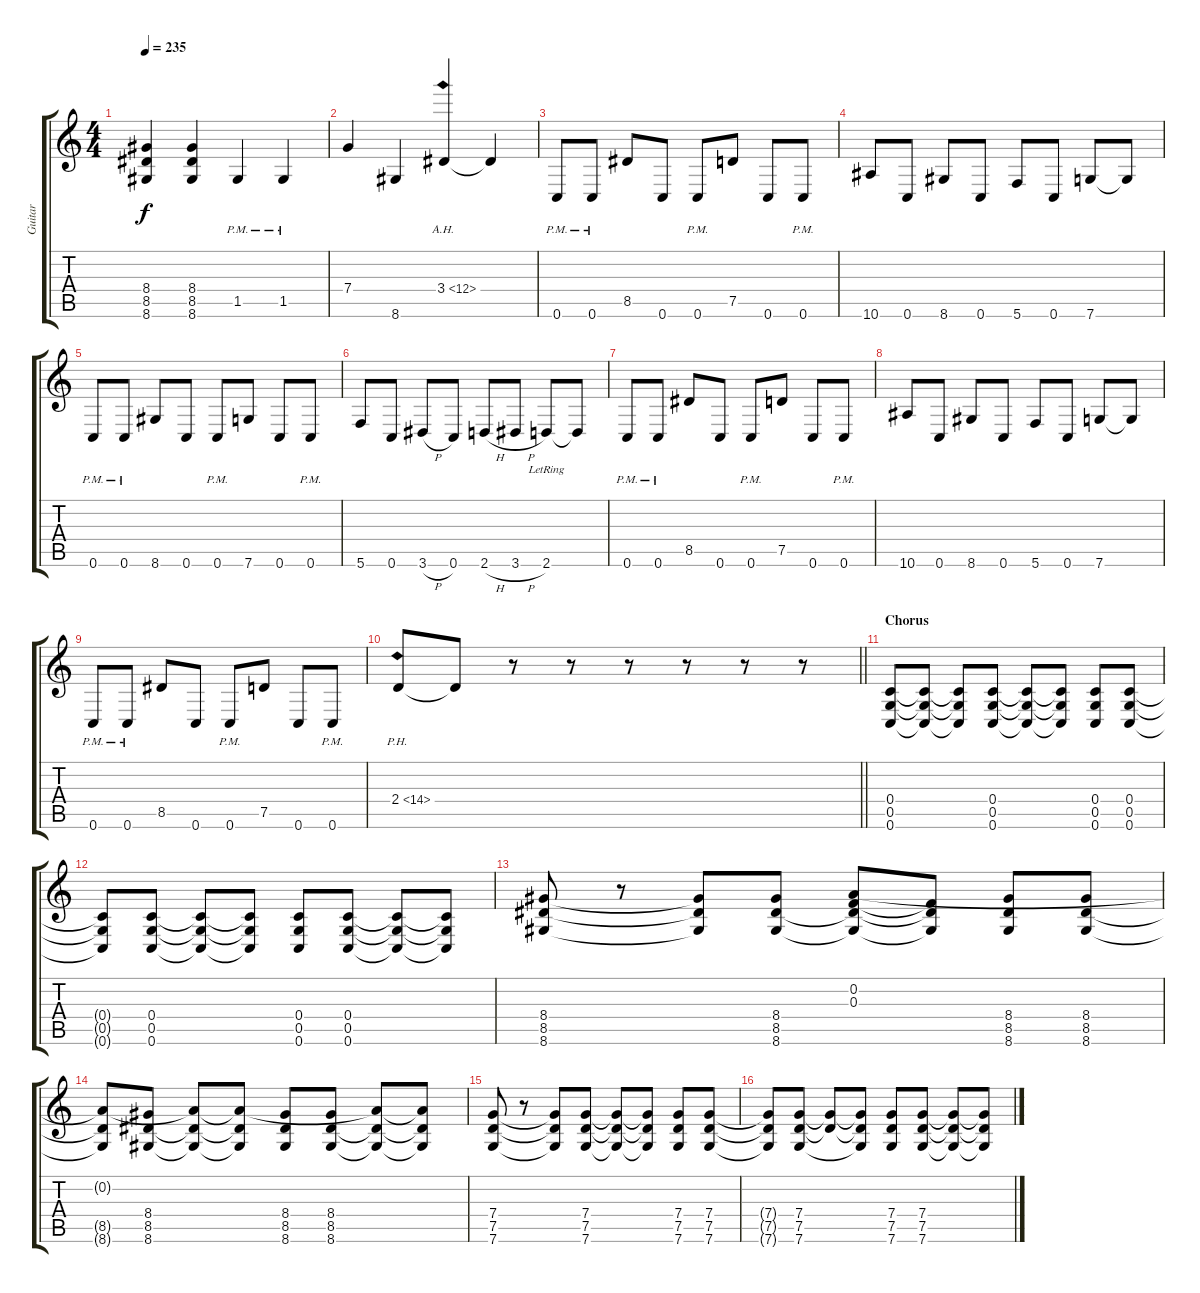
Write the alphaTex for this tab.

\track ("Guitar" "Guitar") {instrument distortionguitar}
\staff {score tabs}
\tuning (D4 A3 F3 C3 G2 C2) {hide}
\ts (4 4)
\tempo 235
\clef g2
\ks c
(8.4 8.5 8.6).4{dy f} (8.4 8.5 8.6).4 1.5{pm}.4 1.5{pm}.4 |
7.4.4 8.6.4 3.4{ah 9}.4 3.4{t}.4 |
0.6{pm}.8 0.6{pm}.8 8.5.8 0.6.8 0.6{pm}.8 7.5.8 0.6.8 0.6{pm}.8 |
10.6.8 0.6.8 8.6.8 0.6.8 5.6.8 0.6.8 7.6.8 7.6{t}.8 |
0.6{pm}.8 0.6{pm}.8 8.6.8 0.6.8 0.6{pm}.8 7.6.8 0.6.8 0.6{pm}.8 |
5.6.8 0.6.8 3.6{h}.8 0.6.8 2.6{h}.8 3.6{h}.8 2.6{lr}.8 2.6{t}.8 |
0.6{pm}.8 0.6{pm}.8 8.5.8 0.6.8 0.6{pm}.8 7.5.8 0.6.8 0.6{pm}.8 |
10.6.8 0.6.8 8.6.8 0.6.8 5.6.8 0.6.8 7.6.8 7.6{t}.8 |
0.6{pm}.8 0.6{pm}.8 8.5.8 0.6.8 0.6{pm}.8 7.5.8 0.6.8 0.6{pm}.8 |
\barLineRight lightlight
2.4{ph 12}.8 2.4{t}.8 r.8 r.8 r.8 r.8 r.8 r.8 |
\section ("" "Chorus")
(0.4 0.5 0.6).8 (0.4{t} 0.5{t} 0.6{t}).8 (0.4{t} 0.5{t} 0.6{t}).8 (0.4 0.5 0.6).8 (0.4{t} 0.5{t} 0.6{t}).8 (0.4{t} 0.5{t} 0.6{t}).8 (0.4 0.5 0.6).8 (0.4 0.5 0.6).8 |
(0.4{t} 0.5{t} 0.6{t}).8 (0.4 0.5 0.6).8 (0.4{t} 0.5{t} 0.6{t}).8 (0.4{t} 0.5{t} 0.6{t}).8 (0.4 0.5 0.6).8 (0.4 0.5 0.6).8 (0.4{t} 0.5{t} 0.6{t}).8 (0.4{t} 0.5{t} 0.6{t}).8 |
(8.4 8.5 8.6).8 r.8 (8.4{t} 8.5{t} 8.6{t}).8 (8.4 8.5 8.6).8 (0.2 0.3 8.5{t} 8.6{t}).8 (0.3{t} 8.5{t} 8.6{t}).8 (8.4 8.5 8.6).8 (8.4 8.5 8.6).8 |
(0.2{t} 8.5{t} 8.6{t}).8 (8.4 8.5 8.6).8 (0.2{t} 8.5{t} 8.6{t}).8 (0.2{t} 8.5{t} 8.6{t}).8 (8.4 8.5 8.6).8 (8.4 8.5 8.6).8 (0.2{t} 8.5{t} 8.6{t}).8 (0.2{t} 8.5{t} 8.6{t}).8 |
(7.4 7.5 7.6).8 r.8 (7.4{t} 7.5{t} 7.6{t}).8 (7.4 7.5 7.6).8 (7.4{t} 7.5{t} 7.6{t}).8 (7.4{t} 7.5{t} 7.6{t}).8 (7.4 7.5 7.6).8 (7.4 7.5 7.6).8 |
(7.4{t} 7.5{t} 7.6{t}).8 (7.4 7.5 7.6).8 (7.4{t} 7.5{t}).8 (7.4{t} 7.5{t} 7.6{t}).8 (7.4 7.5 7.6).8 (7.4 7.5 7.6).8 (7.4{t} 7.5{t} 7.6{t}).8 (7.4{t} 7.5{t} 7.6{t}).8
